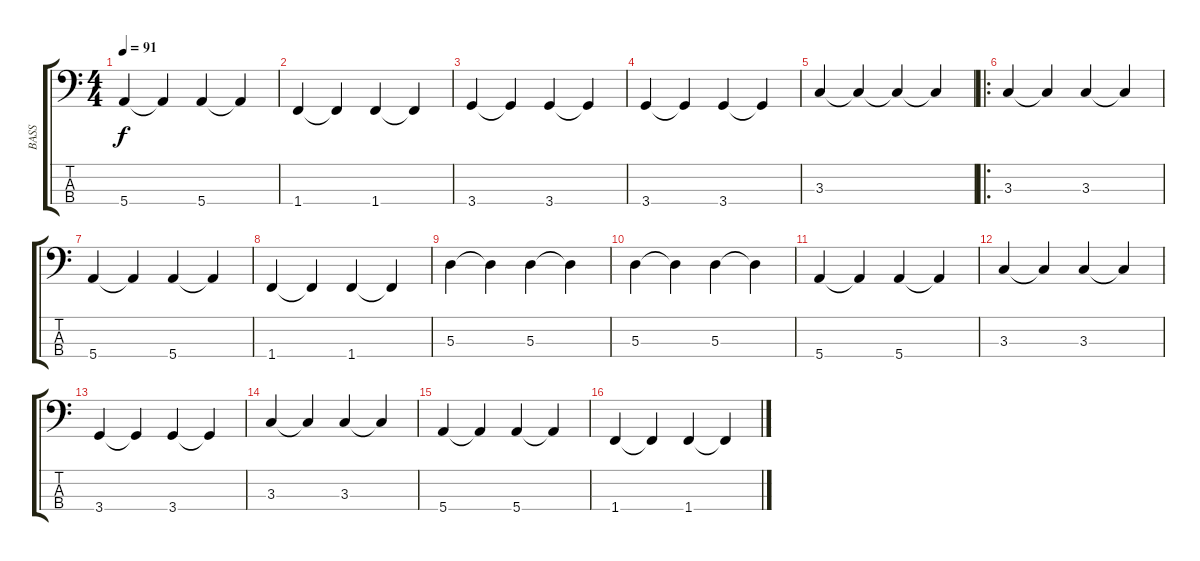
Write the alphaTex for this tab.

\track ("BASS" "BASS") {instrument acousticguitarnylon}
\staff {score tabs}
\tuning (G2 D2 A1 E1) {hide}
\ts (4 4)
\tempo 91
\clef f4
\ks c
5.4.4{dy f} 5.4{t}.4 5.4.4 5.4{t}.4 |
1.4.4 1.4{t}.4 1.4.4 1.4{t}.4 |
3.4.4 3.4{t}.4 3.4.4 3.4{t}.4 |
3.4.4 3.4{t}.4 3.4.4 3.4{t}.4 |
3.3.4 3.3{t}.4 3.3{t}.4 3.3{t}.4 |
\ro
3.3.4 3.3{t}.4 3.3.4 3.3{t}.4 |
5.4.4 5.4{t}.4 5.4.4 5.4{t}.4 |
1.4.4 1.4{t}.4 1.4.4 1.4{t}.4 |
5.3.4 5.3{t}.4 5.3.4 5.3{t}.4 |
5.3.4 5.3{t}.4 5.3.4 5.3{t}.4 |
5.4.4 5.4{t}.4 5.4.4 5.4{t}.4 |
3.3.4 3.3{t}.4 3.3.4 3.3{t}.4 |
3.4.4 3.4{t}.4 3.4.4 3.4{t}.4 |
3.3.4 3.3{t}.4 3.3.4 3.3{t}.4 |
5.4.4 5.4{t}.4 5.4.4 5.4{t}.4 |
1.4.4 1.4{t}.4 1.4.4 1.4{t}.4
